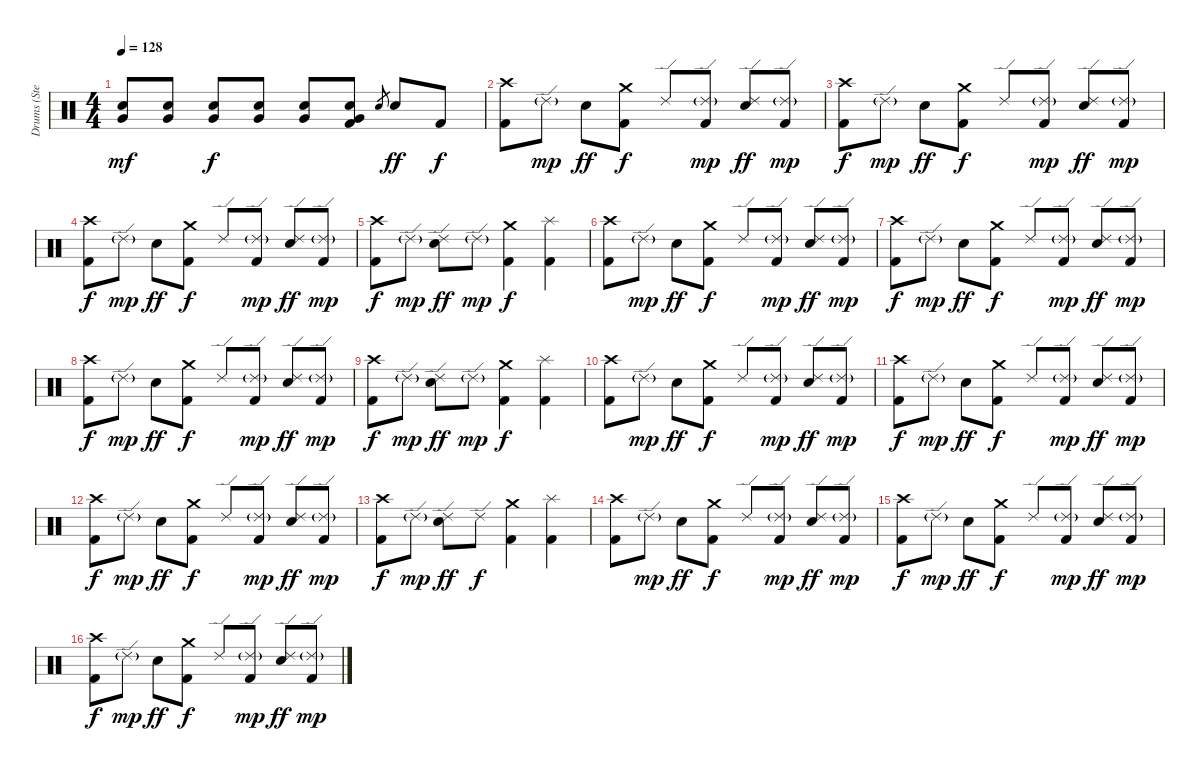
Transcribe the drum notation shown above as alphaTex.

\track ("Drums (Steven)" "Drums (Ste") {instrument percussion}
\staff {score}
\articulation defaults
\ts (4 4)
\tempo 128
\clef neutral
\ks c
("Very Low Tom (hit)" "Snare (hit) 2").8{dy mf} ("Very Low Tom (hit)" "Snare (hit) 2").8 ("Very Low Tom (hit)" "Snare (hit) 2").8{dy f} ("Very Low Tom (hit)" "Snare (hit) 2").8 ("Very Low Tom (hit)" "Snare (hit) 2").8 ("Very Low Tom (hit)" "Snare (hit) 2" "Kick (hit) 2").8 "Snare (hit) 2".8{gr} "Snare (hit) 2".8{dy ff} "Kick (hit) 2".8{dy f} |
("Crash high (hit)" "Kick (hit) 2").8 "Ride (edge) 2"{g}.8{dy mp} "Snare (hit) 2".8{dy ff} ("Crash medium (hit)" "Kick (hit) 2").8{dy f} "Ride (edge) 2".8 ("Ride (edge) 2"{g} "Kick (hit) 2").8{dy mp} ("Ride (edge) 2" "Snare (hit) 2").8{dy ff} ("Ride (edge) 2"{g} "Kick (hit) 2").8{dy mp} |
("Crash high (hit)" "Kick (hit) 2").8{dy f} "Ride (edge) 2"{g}.8{dy mp} "Snare (hit) 2".8{dy ff} ("Crash medium (hit)" "Kick (hit) 2").8{dy f} "Ride (edge) 2".8 ("Ride (edge) 2"{g} "Kick (hit) 2").8{dy mp} ("Ride (edge) 2" "Snare (hit) 2").8{dy ff} ("Ride (edge) 2"{g} "Kick (hit) 2").8{dy mp} |
("Crash high (hit)" "Kick (hit) 2").8{dy f} "Ride (edge) 2"{g}.8{dy mp} "Snare (hit) 2".8{dy ff} ("Crash medium (hit)" "Kick (hit) 2").8{dy f} "Ride (edge) 2".8 ("Ride (edge) 2"{g} "Kick (hit) 2").8{dy mp} ("Ride (edge) 2" "Snare (hit) 2").8{dy ff} ("Ride (edge) 2"{g} "Kick (hit) 2").8{dy mp} |
("Crash high (hit)" "Kick (hit) 2").8{dy f} "Ride (edge) 2"{g}.8{dy mp} ("Ride (edge) 2" "Snare (hit) 2").8{dy ff} "Ride (edge) 2"{g}.8{dy mp} ("Crash medium (hit)" "Kick (hit) 2").4{dy f} ("Splash (hit)" "Kick (hit) 2").4 |
("Crash high (hit)" "Kick (hit) 2").8 "Ride (edge) 2"{g}.8{dy mp} "Snare (hit) 2".8{dy ff} ("Crash medium (hit)" "Kick (hit) 2").8{dy f} "Ride (edge) 2".8 ("Ride (edge) 2"{g} "Kick (hit) 2").8{dy mp} ("Ride (edge) 2" "Snare (hit) 2").8{dy ff} ("Ride (edge) 2"{g} "Kick (hit) 2").8{dy mp} |
("Crash high (hit)" "Kick (hit) 2").8{dy f} "Ride (edge) 2"{g}.8{dy mp} "Snare (hit) 2".8{dy ff} ("Crash medium (hit)" "Kick (hit) 2").8{dy f} "Ride (edge) 2".8 ("Ride (edge) 2"{g} "Kick (hit) 2").8{dy mp} ("Ride (edge) 2" "Snare (hit) 2").8{dy ff} ("Ride (edge) 2"{g} "Kick (hit) 2").8{dy mp} |
("Crash high (hit)" "Kick (hit) 2").8{dy f} "Ride (edge) 2"{g}.8{dy mp} "Snare (hit) 2".8{dy ff} ("Crash medium (hit)" "Kick (hit) 2").8{dy f} "Ride (edge) 2".8 ("Ride (edge) 2"{g} "Kick (hit) 2").8{dy mp} ("Ride (edge) 2" "Snare (hit) 2").8{dy ff} ("Ride (edge) 2"{g} "Kick (hit) 2").8{dy mp} |
("Crash high (hit)" "Kick (hit) 2").8{dy f} "Ride (edge) 2"{g}.8{dy mp} ("Ride (edge) 2" "Snare (hit) 2").8{dy ff} "Ride (edge) 2"{g}.8{dy mp} ("Crash medium (hit)" "Kick (hit) 2").4{dy f} ("Splash (hit)" "Kick (hit) 2").4 |
("Crash high (hit)" "Kick (hit) 2").8 "Ride (edge) 2"{g}.8{dy mp} "Snare (hit) 2".8{dy ff} ("Crash medium (hit)" "Kick (hit) 2").8{dy f} "Ride (edge) 2".8 ("Ride (edge) 2"{g} "Kick (hit) 2").8{dy mp} ("Ride (edge) 2" "Snare (hit) 2").8{dy ff} ("Ride (edge) 2"{g} "Kick (hit) 2").8{dy mp} |
("Crash high (hit)" "Kick (hit) 2").8{dy f} "Ride (edge) 2"{g}.8{dy mp} "Snare (hit) 2".8{dy ff} ("Crash medium (hit)" "Kick (hit) 2").8{dy f} "Ride (edge) 2".8 ("Ride (edge) 2"{g} "Kick (hit) 2").8{dy mp} ("Ride (edge) 2" "Snare (hit) 2").8{dy ff} ("Ride (edge) 2"{g} "Kick (hit) 2").8{dy mp} |
("Crash high (hit)" "Kick (hit) 2").8{dy f} "Ride (edge) 2"{g}.8{dy mp} "Snare (hit) 2".8{dy ff} ("Crash medium (hit)" "Kick (hit) 2").8{dy f} "Ride (edge) 2".8 ("Ride (edge) 2"{g} "Kick (hit) 2").8{dy mp} ("Ride (edge) 2" "Snare (hit) 2").8{dy ff} ("Ride (edge) 2"{g} "Kick (hit) 2").8{dy mp} |
("Crash high (hit)" "Kick (hit) 2").8{dy f} "Ride (edge) 2"{g}.8{dy mp} ("Ride (edge) 2" "Snare (hit) 2").8{dy ff} "Ride (edge) 2".8{dy f} ("Crash medium (hit)" "Kick (hit) 2").4 ("Splash (hit)" "Kick (hit) 2").4 |
("Crash high (hit)" "Kick (hit) 2").8 "Ride (edge) 2"{g}.8{dy mp} "Snare (hit) 2".8{dy ff} ("Crash medium (hit)" "Kick (hit) 2").8{dy f} "Ride (edge) 2".8 ("Ride (edge) 2"{g} "Kick (hit) 2").8{dy mp} ("Ride (edge) 2" "Snare (hit) 2").8{dy ff} ("Ride (edge) 2"{g} "Kick (hit) 2").8{dy mp} |
("Crash high (hit)" "Kick (hit) 2").8{dy f} "Ride (edge) 2"{g}.8{dy mp} "Snare (hit) 2".8{dy ff} ("Crash medium (hit)" "Kick (hit) 2").8{dy f} "Ride (edge) 2".8 ("Ride (edge) 2"{g} "Kick (hit) 2").8{dy mp} ("Ride (edge) 2" "Snare (hit) 2").8{dy ff} ("Ride (edge) 2"{g} "Kick (hit) 2").8{dy mp} |
("Crash high (hit)" "Kick (hit) 2").8{dy f} "Ride (edge) 2"{g}.8{dy mp} "Snare (hit) 2".8{dy ff} ("Crash medium (hit)" "Kick (hit) 2").8{dy f} "Ride (edge) 2".8 ("Ride (edge) 2"{g} "Kick (hit) 2").8{dy mp} ("Ride (edge) 2" "Snare (hit) 2").8{dy ff} ("Ride (edge) 2"{g} "Kick (hit) 2").8{dy mp}
